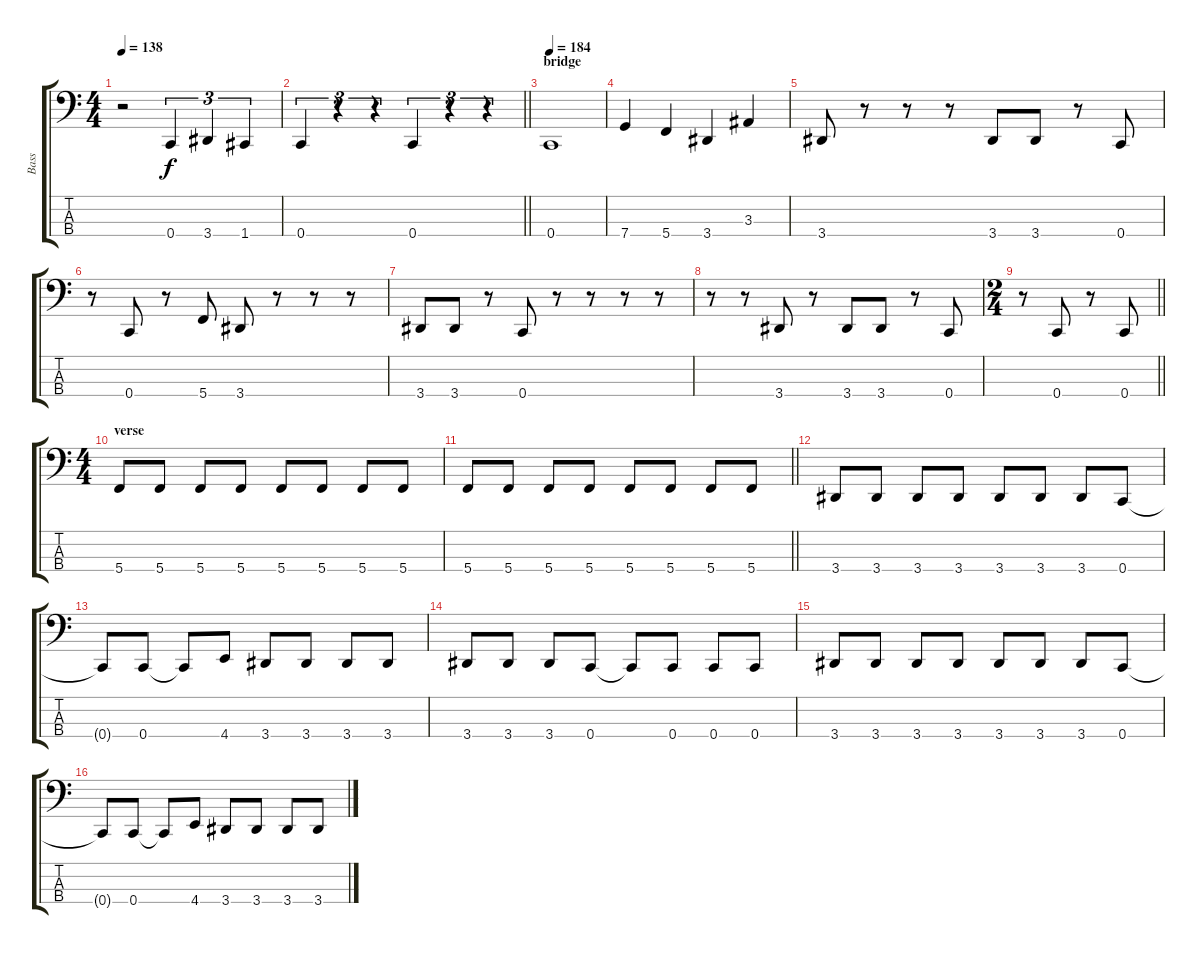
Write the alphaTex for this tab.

\track ("Bass" "Bass") {instrument electricbassfinger}
\staff {score tabs}
\tuning (F2 C2 G1 C1) {hide}
\ts (4 4)
\tempo 138
\clef f4
\ks c
r.2{dy f} 0.4.4{tu (3 2)} 3.4.4{tu (3 2)} 1.4.4{tu (3 2)} |
\barLineRight lightlight
0.4.4{tu (3 2)} r.4{tu (3 2)} r.4{tu (3 2)} 0.4.4{tu (3 2)} r.4{tu (3 2)} r.4{tu (3 2)} |
\section ("" "bridge")
\tempo 184
0.4.1 |
7.4.4 5.4.4 3.4.4 3.3.4 |
3.4.8 r.8 r.8 r.8 3.4.8 3.4.8 r.8 0.4.8 |
r.8 0.4.8 r.8 5.4.8 3.4.8 r.8 r.8 r.8 |
3.4.8 3.4.8 r.8 0.4.8 r.8 r.8 r.8 r.8 |
r.8 r.8 3.4.8 r.8 3.4.8 3.4.8 r.8 0.4.8 |
\ts (2 4)
\barLineRight lightlight
r.8 0.4.8 r.8 0.4.8 |
\ts (4 4)
\section ("" "verse")
5.4.8 5.4.8 5.4.8 5.4.8 5.4.8 5.4.8 5.4.8 5.4.8 |
\barLineRight lightlight
5.4.8 5.4.8 5.4.8 5.4.8 5.4.8 5.4.8 5.4.8 5.4.8 |
3.4.8 3.4.8 3.4.8 3.4.8 3.4.8 3.4.8 3.4.8 0.4.8 |
0.4{t}.8 0.4.8 0.4{t}.8 4.4.8 3.4.8 3.4.8 3.4.8 3.4.8 |
3.4.8 3.4.8 3.4.8 0.4.8 0.4{t}.8 0.4.8 0.4.8 0.4.8 |
3.4.8 3.4.8 3.4.8 3.4.8 3.4.8 3.4.8 3.4.8 0.4.8 |
0.4{t}.8 0.4.8 0.4{t}.8 4.4.8 3.4.8 3.4.8 3.4.8 3.4.8
